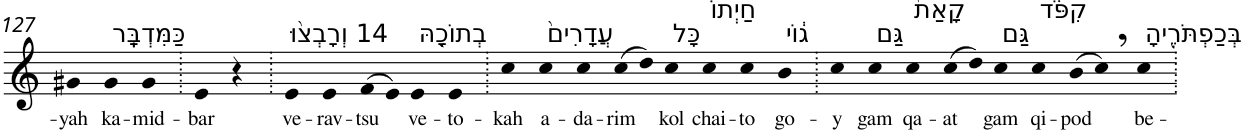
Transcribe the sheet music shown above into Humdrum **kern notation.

**kern	**text
*part1	*part1
*staff1	*staff1
*I"Piano	*
*I'Pno	*
!!LO:PB:g=z
*clefG2	*
*k[]	*
=127	=127
!	!LO:LY:b
4g#X	-yah
!LO:TX:a:t=כַּמִּדְבָּֽר	!
!	!LO:LY:b
4g#	ka-
!	!LO:LY:b
4g#	-mid-
=128.	=128.
!	!LO:LY:b
4e	-bar
4r	.
=129.	=129.
!LO:TX:a:t=14 וְרָבְצ֨וּ	!
!	!LO:LY:b
4e	ve-
!	!LO:LY:b
4e	-rav-
!	!LO:LY:b
(>8f	-tsu
8e)	.
!LO:TX:a:t=בְתוֹכָ֤הּ	!
!	!LO:LY:b
4e	ve-
!	!LO:LY:b
4e	-to-
=130.	=130.
!	!LO:LY:b
4cc	-kah
!LO:TX:a:t=עֲדָרִים֙	!
!	!LO:LY:b
4cc	a-
!	!LO:LY:b
4cc	-da-
!	!LO:LY:b
(>8cc	-rim
8dd)	.
!LO:TX:a:t=כָּל	!
!	!LO:LY:b
4cc	kol
!LO:TX:a:t=חַיְתוֹ	!
!	!LO:LY:b
4cc	chai-
!	!LO:LY:b
4cc	-to
!LO:TX:a:t=ג֔וֹי	!
!	!LO:LY:b
4b	go-
=131.	=131.
!	!LO:LY:b
4cc	-y
!LO:TX:a:t=גַּם	!
!	!LO:LY:b
4cc	gam
!LO:TX:a:t=קָאַת֙	!
!	!LO:LY:b
4cc	qa-
!	!LO:LY:b
(>8cc	-at
8dd)	.
!LO:TX:a:t=גַּם	!
!	!LO:LY:b
4cc	gam
!LO:TX:a:t=קִפֹּ֔ד	!
!	!LO:LY:b
4cc	qi-
!	!LO:LY:b
(>8b	-pod
8cc,)	.
!LO:TX:a:t=בְּכַפְתֹּרֶ֖יהָ	!
!	!LO:LY:b
4cc	be-
=.	=.
*-	*-
